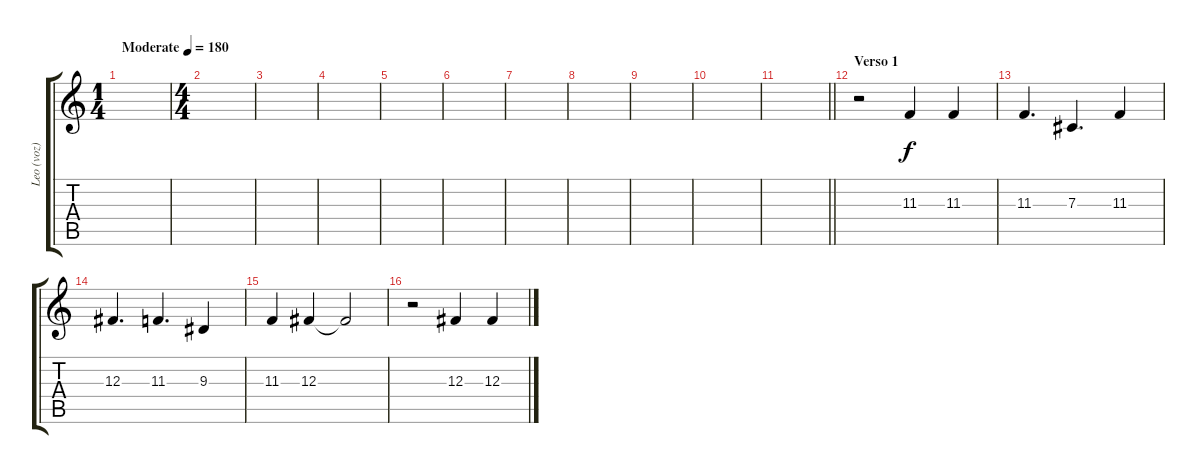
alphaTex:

\track ("Leo (voz)" "Leo (voz)") {instrument oboe}
\staff {score tabs}
\tuning (Eb4 Bb3 Gb3 Db3 Ab2 Eb2) {hide}
\ts (1 4)
\tempo (180 "Moderate")
\clef g2
\ks c
|
\ts (4 4)
|
|
|
|
|
|
|
|
|
\barLineRight lightlight
|
\section ("" "Verso 1")
r.2 11.3.4 11.3.4 |
11.3.4{d} 7.3.4{d} 11.3.4 |
12.3.4{d} 11.3.4{d} 9.3.4 |
11.3.4 12.3.4 12.3{t}.2 |
r.2 12.3.4 12.3.4
